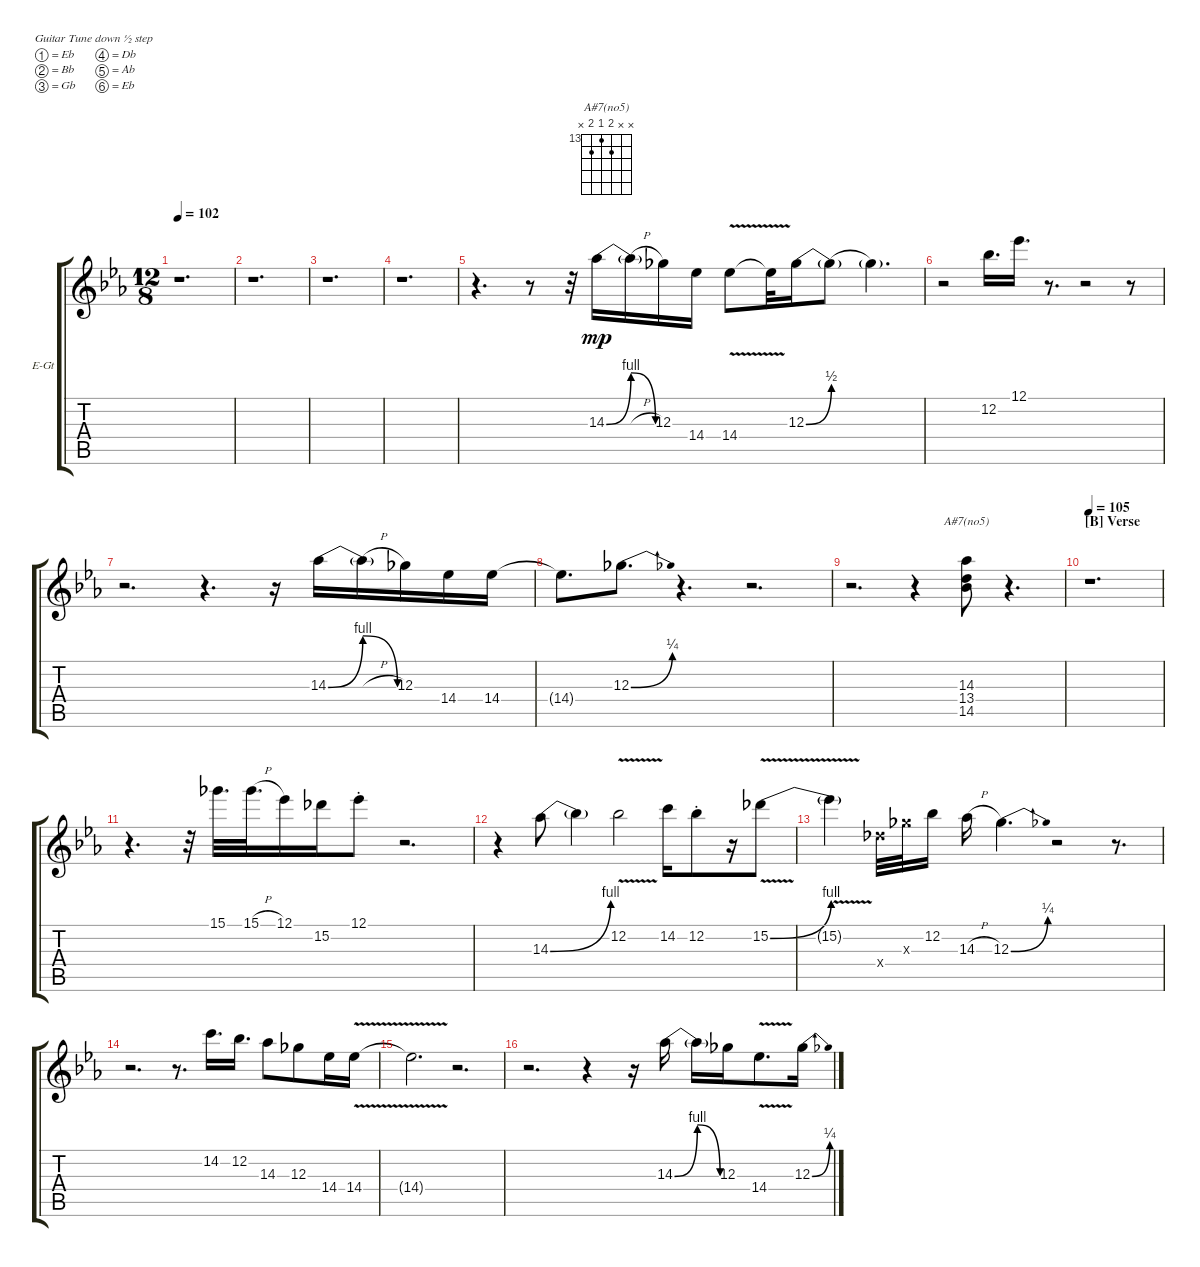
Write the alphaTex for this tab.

\defaultSystemsLayout 4
\bracketExtendMode groupsimilarinstruments
\firstSystemTrackNameOrientation horizontal
\otherSystemsTrackNameOrientation horizontal
\track ("Electric Guitar" "E-Gt") {instrument electricguitarclean}
\staff {score tabs}
\tuning (Eb4 Bb3 Gb3 Db3 Ab2 Eb2)
\chord ("A#7(no5)" x x 14 13 14 x) {firstfret 13}
\ts (12 8)
\tempo 102
\clef g2
\ks eb
r.1{d dy mp} |
r.1{d} |
r.1{d} |
r.1{d} |
r.4{d} r.8 r.32 14.3{be (bendrelease 0 0 20.4 4 29.4 4 57 0)}.16 14.3{h t}.16 12.3.16 14.4.16 14.4{v}.8 14.4{v t}.32 12.3{be (bend 0 0 60 2)}.16 12.3{be (hold 0 0 60 0) t}.8 12.3{t}.4{d} |
\scale
0.303028 r.2 12.2.16{d} 12.1.16{d} r.8{d} r.2 r.8 |
\scale
0.329369 r.2{d} r.4{d} r.16 14.3{be (bendrelease 0 0 3 4 20.4 4 58.199999999999996 0)}.16 14.3{h t}.16 12.3.16 14.4.16 14.4.16 |
\scale
0.196975 14.4{t}.8{d} 12.3{be (bend 0 0 31.799999999999997 1)}.8{d} r.4{d} r.2{d} |
\scale
0.170973 r.2{d} r.4 (14.5 13.4 14.3).8{ch "A#7(no5)"} r.4{d} |
\section ("B" "Verse")
\tempo 105
r.1{d} |
r.4{d} r.32 15.1.32{d} 15.1{h}.32{d} 12.1.16 15.2.16 12.1{st}.8 r.2{d} |
r.4 14.3{be (bend 0 0 7.199999999999999 4)}.8 14.3{t}.4 12.2{v}.2 14.2.16 12.2{st}.8 r.16 15.2{be (bend 0 0 7.199999999999999 4) v}.8 |
15.2{v t}.4 12.4{x}.32 12.3{x}.32 12.2.16 14.3{h}.16 12.3{be (bend 0 0 14.399999999999999 1)}.4{d} r.2 r.8{d} |
r.2{d} r.8{d} 14.2.16{d} 12.2.16{d} 14.3.8 12.3.8 14.4.16 14.4{v}.16 |
14.4{v t}.2{d} r.2{d} |
r.2{d} r.4 r.16 14.3{be (bendrelease 0 0 20.4 4 28.799999999999997 4 49.8 0)}.16 14.3{t}.16 12.3.16 14.4{v}.8{d} 12.3{be (bend 0 0 32.4 1)}.16
